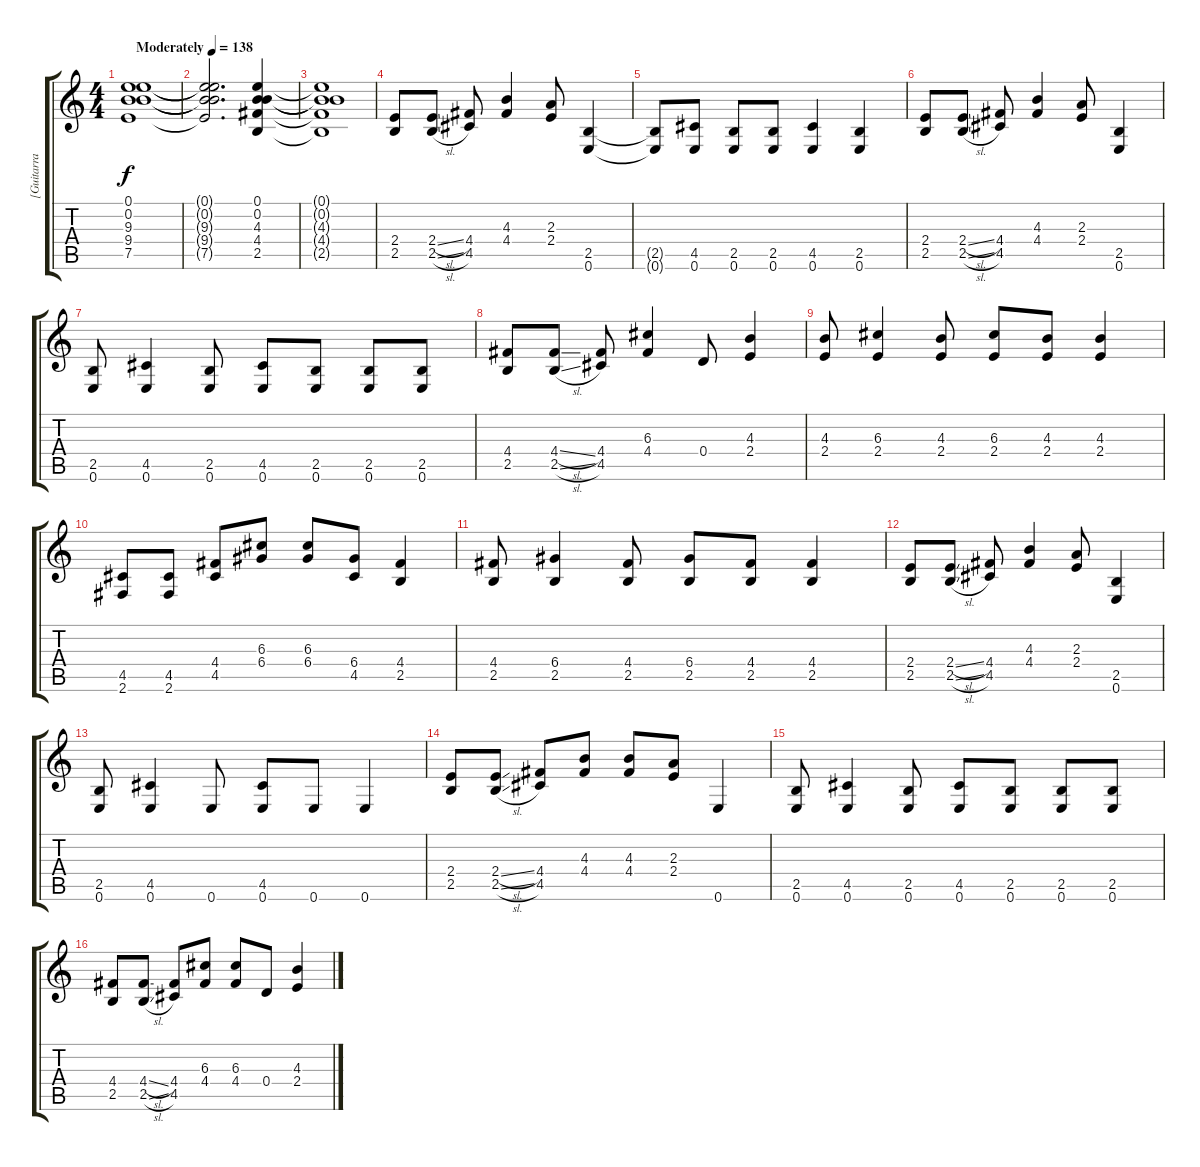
\track ("[Guitarra 1] Joe Perry" "[Guitarra ") {instrument overdrivenguitar}
\staff {score tabs}
\tuning (E4 B3 G3 D3 A2 E2) {hide}
\ts (4 4)
\tempo (138 "Moderately")
\clef g2
\ks c
(0.1 0.2 9.3 9.4 7.5).1{dy f instrument overdrivenguitar} |
(0.1{t} 0.2{t} 9.3{t} 9.4{t} 7.5{t}).2{d} (0.1 0.2 4.3 4.4 2.5).4 |
(0.1{t} 0.2{t} 4.3{t} 4.4{t} 2.5{t}).1 |
(2.4 2.5).8 (2.4{sl} 2.5{sl}).8 (4.4 4.5).8 (4.3 4.4).4 (2.3 2.4).8 (2.5 0.6).4 |
(2.5{t} 0.6{t}).8 (4.5 0.6).8 (2.5 0.6).8 (2.5 0.6).8 (4.5 0.6).4 (2.5 0.6).4 |
(2.4 2.5).8 (2.4{sl} 2.5{sl}).8 (4.4 4.5).8 (4.3 4.4).4 (2.3 2.4).8 (2.5 0.6).4 |
(2.5 0.6).8 (4.5 0.6).4 (2.5 0.6).8 (4.5 0.6).8 (2.5 0.6).8 (2.5 0.6).8 (2.5 0.6).8 |
(4.4 2.5).8 (4.4{sl} 2.5{sl}).8 (4.4 4.5).8 (6.3 4.4).4 0.4.8 (4.3 2.4).4 |
(4.3 2.4).8 (6.3 2.4).4 (4.3 2.4).8 (6.3 2.4).8 (4.3 2.4).8 (4.3 2.4).4 |
(4.5 2.6).8 (4.5 2.6).8 (4.4 4.5).8 (6.3 6.4).8 (6.3 6.4).8 (6.4 4.5).8 (4.4 2.5).4 |
(4.4 2.5).8 (6.4 2.5).4 (4.4 2.5).8 (6.4 2.5).8 (4.4 2.5).8 (4.4 2.5).4 |
(2.4 2.5).8 (2.4{sl} 2.5{sl}).8 (4.4 4.5).8 (4.3 4.4).4 (2.3 2.4).8 (2.5 0.6).4 |
(2.5 0.6).8 (4.5 0.6).4 0.6.8 (4.5 0.6).8 0.6.8 0.6.4 |
(2.4 2.5).8 (2.4{sl} 2.5{sl}).8 (4.4 4.5).8 (4.3 4.4).8 (4.3 4.4).8 (2.3 2.4).8 0.6.4 |
(2.5 0.6).8 (4.5 0.6).4 (2.5 0.6).8 (4.5 0.6).8 (2.5 0.6).8 (2.5 0.6).8 (2.5 0.6).8 |
(4.4 2.5).8 (4.4{sl} 2.5{sl}).8 (4.4 4.5).8 (6.3 4.4).8 (6.3 4.4).8 0.4.8 (4.3 2.4).4
